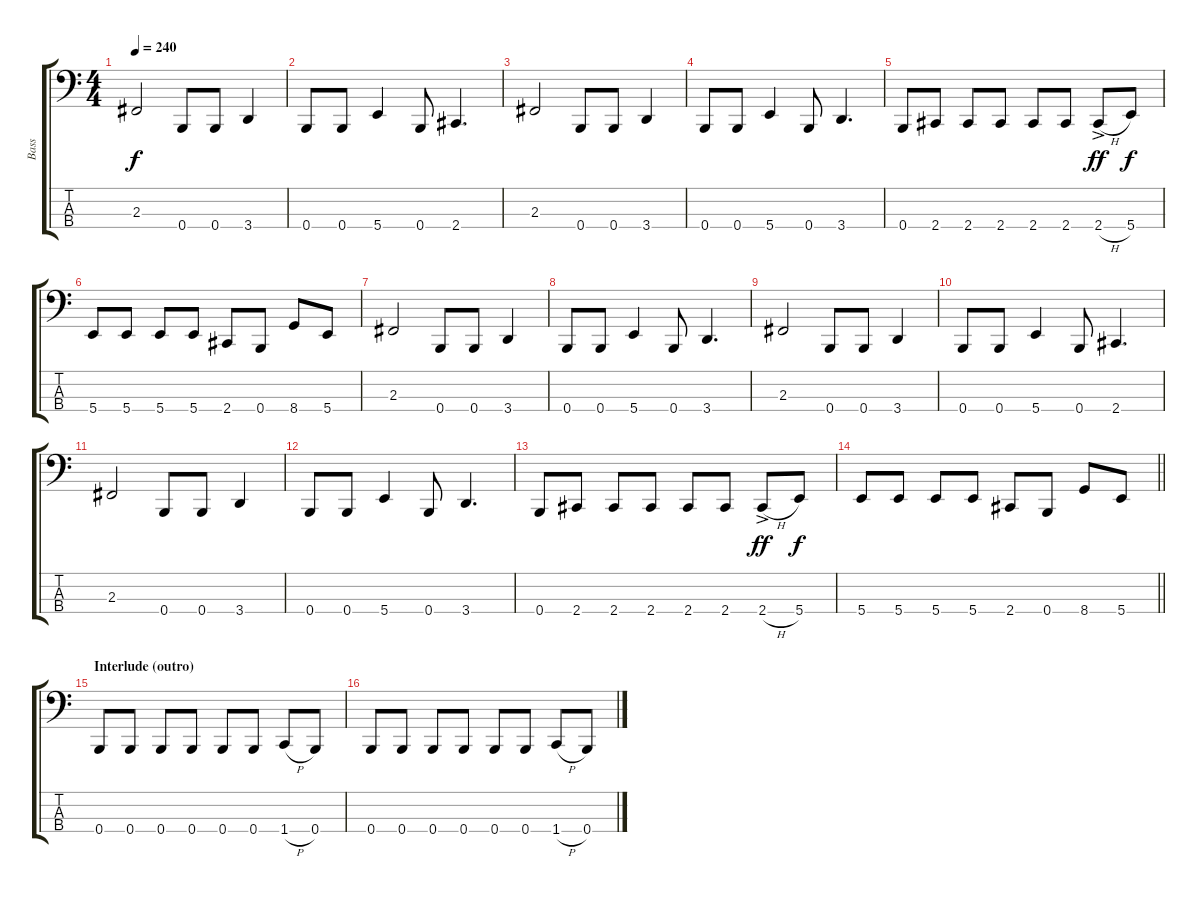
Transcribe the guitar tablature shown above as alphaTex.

\track ("Bass" "Bass") {instrument electricbassfinger}
\staff {score tabs}
\tuning (D2 A1 E1 B0) {hide}
\ts (4 4)
\tempo 240
\clef f4
\ks c
2.3.2{dy f} 0.4.8 0.4.8 3.4.4 |
0.4.8 0.4.8 5.4.4 0.4.8 2.4.4{d} |
2.3.2 0.4.8 0.4.8 3.4.4 |
0.4.8 0.4.8 5.4.4 0.4.8 3.4.4{d} |
0.4.8 2.4.8 2.4.8 2.4.8 2.4.8 2.4.8 2.4{h ac}.8{dy ff} 5.4.8{dy f} |
5.4.8 5.4.8 5.4.8 5.4.8 2.4.8 0.4.8 8.4.8 5.4.8 |
2.3.2 0.4.8 0.4.8 3.4.4 |
0.4.8 0.4.8 5.4.4 0.4.8 3.4.4{d} |
2.3.2 0.4.8 0.4.8 3.4.4 |
0.4.8 0.4.8 5.4.4 0.4.8 2.4.4{d} |
2.3.2 0.4.8 0.4.8 3.4.4 |
0.4.8 0.4.8 5.4.4 0.4.8 3.4.4{d} |
0.4.8 2.4.8 2.4.8 2.4.8 2.4.8 2.4.8 2.4{h ac}.8{dy ff} 5.4.8{dy f} |
\barLineRight lightlight
5.4.8 5.4.8 5.4.8 5.4.8 2.4.8 0.4.8 8.4.8 5.4.8 |
\section ("" "Interlude (outro)")
0.4.8 0.4.8 0.4.8 0.4.8 0.4.8 0.4.8 1.4{h}.8 0.4.8 |
0.4.8 0.4.8 0.4.8 0.4.8 0.4.8 0.4.8 1.4{h}.8 0.4.8
